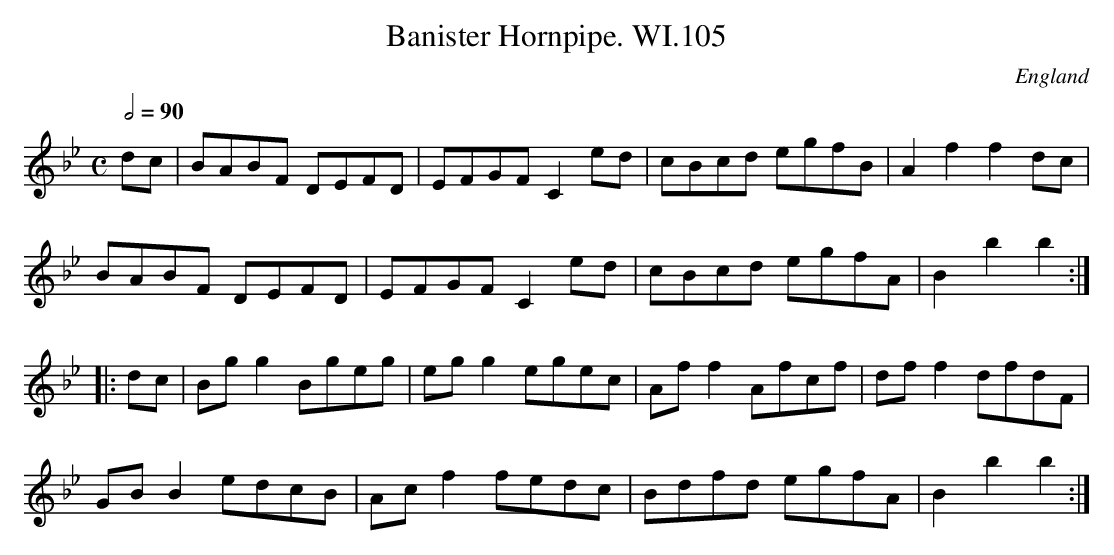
X:1
T:Banister Hornpipe. WI.105
L:1/8
M:C
O:England
Q:1/2=90
K:Bb
dc|BABF DEFD|EFGF C2ed|cBcd egfB|A2f2 f2dc|!
BABF DEFD|EFGF C2ed|cBcd egfA|B2b2 b2:|!
|:dc|Bgg2 Bgeg|egg2 egec|Aff2 Afcf|dff2 dfdF|!
GBB2 edcB|Acf2 fedc|Bdfd egfA|B2b2 b2:|
